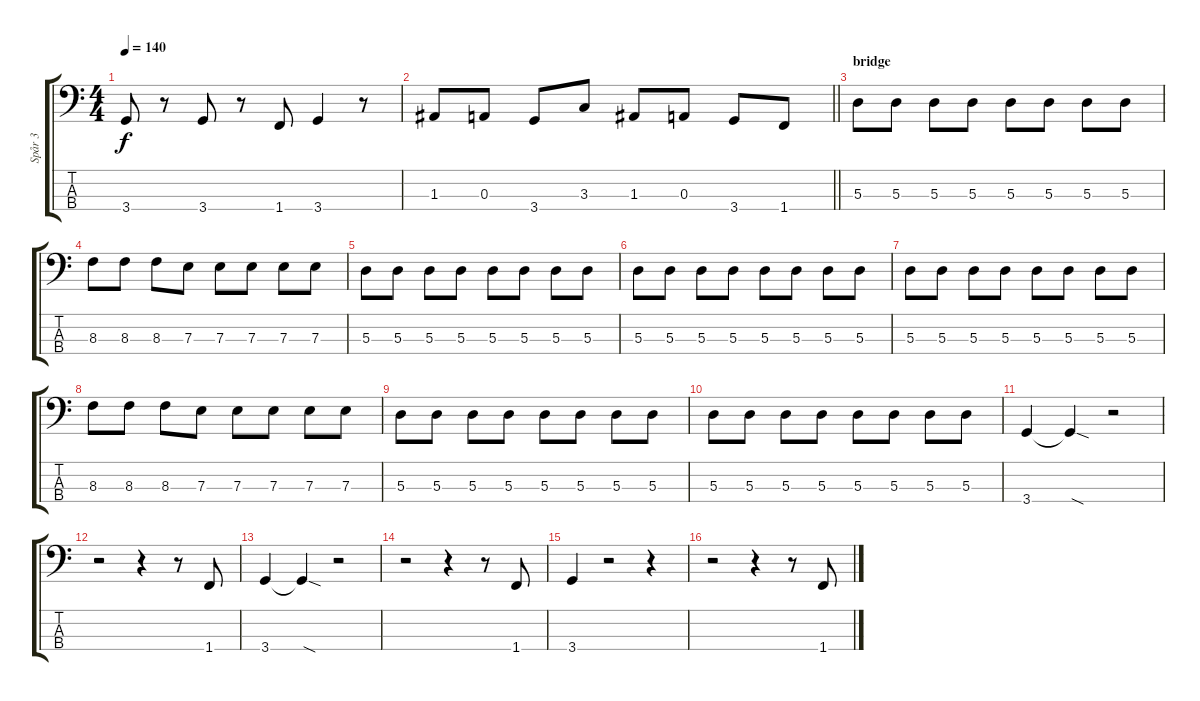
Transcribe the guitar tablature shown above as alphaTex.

\track ("Spår 3" "Spår 3") {instrument electricbassfinger}
\staff {score tabs}
\tuning (G2 D2 A1 E1) {hide}
\ts (4 4)
\tempo 140
\clef f4
\ks c
3.4.8{dy f} r.8 3.4.8 r.8 1.4.8 3.4.4 r.8 |
\barLineRight lightlight
1.3.8 0.3.8 3.4.8 3.3.8 1.3.8 0.3.8 3.4.8 1.4.8 |
\section ("" "bridge")
5.3.8 5.3.8 5.3.8 5.3.8 5.3.8 5.3.8 5.3.8 5.3.8 |
8.3.8 8.3.8 8.3.8 7.3.8 7.3.8 7.3.8 7.3.8 7.3.8 |
5.3.8 5.3.8 5.3.8 5.3.8 5.3.8 5.3.8 5.3.8 5.3.8 |
5.3.8 5.3.8 5.3.8 5.3.8 5.3.8 5.3.8 5.3.8 5.3.8 |
5.3.8 5.3.8 5.3.8 5.3.8 5.3.8 5.3.8 5.3.8 5.3.8 |
8.3.8 8.3.8 8.3.8 7.3.8 7.3.8 7.3.8 7.3.8 7.3.8 |
5.3.8 5.3.8 5.3.8 5.3.8 5.3.8 5.3.8 5.3.8 5.3.8 |
5.3.8 5.3.8 5.3.8 5.3.8 5.3.8 5.3.8 5.3.8 5.3.8 |
3.4.4 3.4{sod t}.4 r.2 |
r.2 r.4 r.8 1.4.8 |
3.4.4 3.4{sod t}.4 r.2 |
r.2 r.4 r.8 1.4.8 |
3.4.4 r.2 r.4 |
r.2 r.4 r.8 1.4.8
